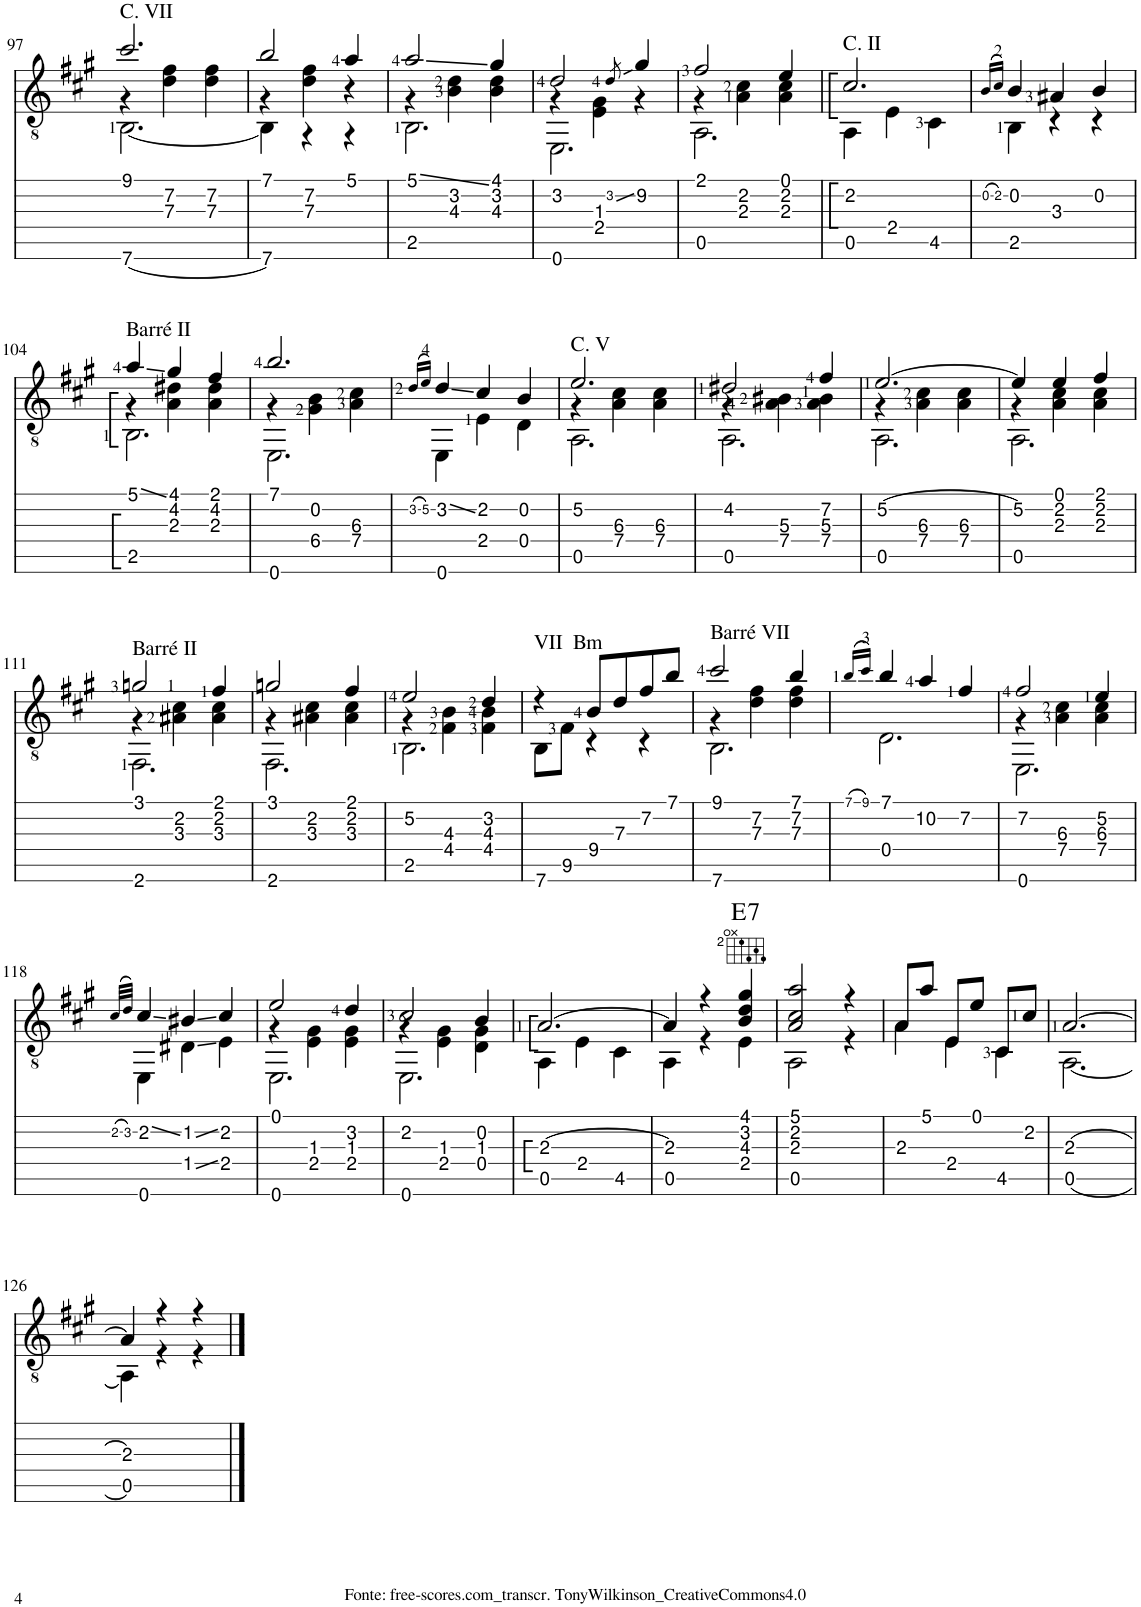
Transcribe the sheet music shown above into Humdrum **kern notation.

**kern	**kern	**harte
*part1	*part1	*part1
*staff2	*staff1	*
*I"Guitar	*	*
*I'Guit.	*	*
!!LO:PB:g=z
*	*clefGv2	*
*k[f#c#g#]	*k[f#c#g#]	*
*M3/4	*M3/4	*
=97	=97	=97
*^	*^	*
*	*^	*	*^	*
!	!	!	!LO:TX:a:t=C. VII	!	!	!
2.cc#	4r	[2.BB	2.cc#/	4r	[2.BB\	.
.	4d 4f#	.	.	4d\ 4f#\	.	.
.	4d 4f#	.	.	4d\ 4f#\	.	.
=98	=98	=98	=98	=98	=98	=98
2b	4r	4BB]	2b/	4r	4BB\]	.
.	4d 4f#	4r	.	4d\ 4f#\	4r	.
4a	4r	4r	4a/	4r	4r	.
=99	=99	=99	=99	=99	=99	=99
2a	4r	2.BB	2a/	4r	2.BB\	.
.	4B 4d	.	.	4B\ 4d\	.	.
4g#	4B 4d	.	4g#/	4B\ 4d\	.	.
=100	=100	=100	=100	=100	=100	=100
2d	4r	2.EE	2d/	4r	2.EE\	.
.	4E 4G#	.	.	4E\ 4G#\	.	.
qd	.	.	8qd/	.	.	.
4g#	4r	.	4g#/	4r	.	.
=101	=101	=101	=101	=101	=101	=101
2f#	4r	2.AA	2f#/	4r	2.AA\	.
.	4A 4c#	.	.	4A\ 4c#\	.	.
4e	4A 4c#	.	4e/	4A\ 4c#\	.	.
*	*v	*v	*	*	*	*
*	*	*	*v	*v	*
=102	=102	=102	=102	=102
!	!	!LO:TX:a:t=C. II	!	!
2.c#	4AA	2.c#/	4AA\	.
.	4E	.	4E\	.
.	4C#	.	4C#\	.
=103	=103	=103	=103	=103
qB	.	(16qB/LL	.	.
qc#	.	16qc#/JJ)	.	.
4B	4BB	4B/	4BB\	.
4A#X	4r	4A#X/	4r	.
4B	4r	4B/	4r	.
!!LO:LB:g=z
=104	=104	=104	=104	=104
*	*^	*	*^	*
!	!	!	!LO:TX:a:t=Barré II	!	!	!
4a	4r	2.BB	4a/	4r	2.BB\	.
4g#	4A 4d#X	.	4g#/	4A\ 4d#X\	.	.
4f#	4A 4d#	.	4f#/	4A\ 4d#\	.	.
=105	=105	=105	=105	=105	=105	=105
2.b	4r	2.EE	2.b/	4r	2.EE\	.
.	4G# 4B	.	.	4G#\ 4B\	.	.
.	4A 4c#	.	.	4A\ 4c#\	.	.
*v	*v	*v	*	*	*	*
*	*v	*v	*v	*
=106	=106	=106
qd	(16qd/LL	.
qe	16qe/JJ)	.
*^	*^	*
4d	4EE	4d/	4EE\	.
4c#	4E	4c#/	4E\	.
4B	4D	4B/	4D\	.
=107	=107	=107	=107	=107
*	*^	*	*^	*
!	!	!	!LO:TX:a:t=C. V	!	!	!
2.e	4r	2.AA	2.e/	4r	2.AA\	.
.	4A 4c#	.	.	4A\ 4c#\	.	.
.	4A 4c#	.	.	4A\ 4c#\	.	.
=108	=108	=108	=108	=108	=108	=108
2d#X	4r	2.AA	2d#X/	4r	2.AA\	.
.	4A 4B#X	.	.	4A\ 4B#X\	.	.
4f#	4A 4B#	.	4f#/	4A\ 4B#\	.	.
=109	=109	=109	=109	=109	=109	=109
[2.e	4r	2.AA	[2.e/	4r	2.AA\	.
.	4A 4c#	.	.	4A\ 4c#\	.	.
.	4A 4c#	.	.	4A\ 4c#\	.	.
=110	=110	=110	=110	=110	=110	=110
4e]	4r	2.AA	4e/]	4r	2.AA\	.
4e	4A 4c#	.	4e/	4A\ 4c#\	.	.
4f#	4A 4c#	.	4f#/	4A\ 4c#\	.	.
!!LO:LB:g=z	!!	!!
=111	=111	=111	=111	=111	=111	=111
!	!	!	!LO:TX:a:t=Barré II	!	!	!
2gn	4r	2.FF#	2gn/	4r	2.FF#\	.
.	4A#X 4c#	.	.	4A#X\ 4c#\	.	.
4f#	4A# 4c#	.	4f#/	4A#\ 4c#\	.	.
=112	=112	=112	=112	=112	=112	=112
2gn	4r	2.FF#	2gn/	4r	2.FF#\	.
.	4A#X 4c#	.	.	4A#X\ 4c#\	.	.
4f#	4A# 4c#	.	4f#/	4A#\ 4c#\	.	.
=113	=113	=113	=113	=113	=113	=113
2e	4r	2.BB	2e/	4r	2.BB\	.
.	4F# 4B	.	.	4F#\ 4B\	.	.
4d	4F# 4B	.	4d/	4F#\ 4B\	.	.
*	*v	*v	*	*	*	*
*	*	*	*v	*v	*
=114	=114	=114	=114	=114
!	!	!LO:TX:a:t=VII  Bm	!	!
4r	8BBL	4r	8BB\L	.
.	8F#J	.	8F#\J	.
8BL	4r	8B/L	4r	.
8dJ	.	8d/	.	.
8f#L	4r	8f#/	4r	.
8bJ	.	8b/J	.	.
=115	=115	=115	=115	=115
*	*^	*	*^	*
!	!	!	!LO:TX:a:t=Barré VII	!	!	!
2cc#	4r	2.BB	2cc#/	4r	2.BB\	.
.	4d 4f#	.	.	4d\ 4f#\	.	.
4b	4d 4f#	.	4b/	4d\ 4f#\	.	.
*v	*v	*v	*	*	*	*
*	*v	*v	*v	*
=116	=116	=116
qb	(16qb/LL	.
qcc#	16qcc#/JJ)	.
*^	*^	*
4b	2.D	4b/	2.D\	.
4a	.	4a/	.	.
4f#	.	4f#/	.	.
=117	=117	=117	=117	=117
*	*^	*	*^	*
2f#	4r	2.EE	2f#/	4r	2.EE\	.
.	4A 4c#	.	.	4A\ 4c#\	.	.
4e	4A 4c#	.	4e/	4A\ 4c#\	.	.
*v	*v	*v	*	*	*	*
*	*v	*v	*v	*
!!LO:LB:g=z
=118	=118	=118
qc#	(32qc#/LLL	.
qd	32qd/JJJ)	.
*^	*^	*
4c#	4EE	4c#/	4EE\	.
4B#X	4D#X	4B#X/	4D#X\	.
4c#	4E	4c#/	4E\	.
=119	=119	=119	=119	=119
*	*^	*	*^	*
2e	4r	2.EE	2e/	4r	2.EE\	.
.	4E 4G#	.	.	4E\ 4G#\	.	.
4d	4E 4G#	.	4d/	4E\ 4G#\	.	.
=120	=120	=120	=120	=120	=120	=120
2c#	4r	2.EE	2c#/	4r	2.EE\	.
.	4E 4G#	.	.	4E\ 4G#\	.	.
4B	4D 4G#	.	4B/	4D\ 4G#\	.	.
*	*v	*v	*	*	*	*
*	*	*	*v	*v	*
=121	=121	=121	=121	=121
[2.A	4AA	[2.A/	4AA\	.
.	4E	.	4E\	.
.	4C#	.	4C#\	.
=122	=122	=122	=122	=122
4A]	4AA	4A/]	4AA\	.
4r	4r	4r	4r	.
!	!	!	!	!LO:H:kt=7
4B 4d 4g#	4E	4B/ 4d/ 4g#/	4E\	E:7
=123	=123	=123	=123	=123
2A 2c# 2a	2AA	2A/ 2c#/ 2a/	2AA\	.
4r	4r	4r	4r	.
=124	=124	=124	=124	=124
8AL	4A	8A/L	4A\	.
8aJ	.	8a/J	.	.
8EL	4E	8E/L	4E\	.
8eJ	.	8e/J	.	.
8C#L	4C#	8C#/L	4C#\	.
8c#J	.	8c#/J	.	.
=125	=125	=125	=125	=125
[2.A	[2.AA	[2.A/	[2.AA\	.
!!LO:LB:g=z	!!
=126	=126	=126	=126	=126
4A]	4AA]	4A/]	4AA\]	.
4r	4r	4r	4r	.
4r	4r	4r	4r	.
*v	*v	*	*	*
*	*v	*v	*
==	==	==
*-	*-	*-
